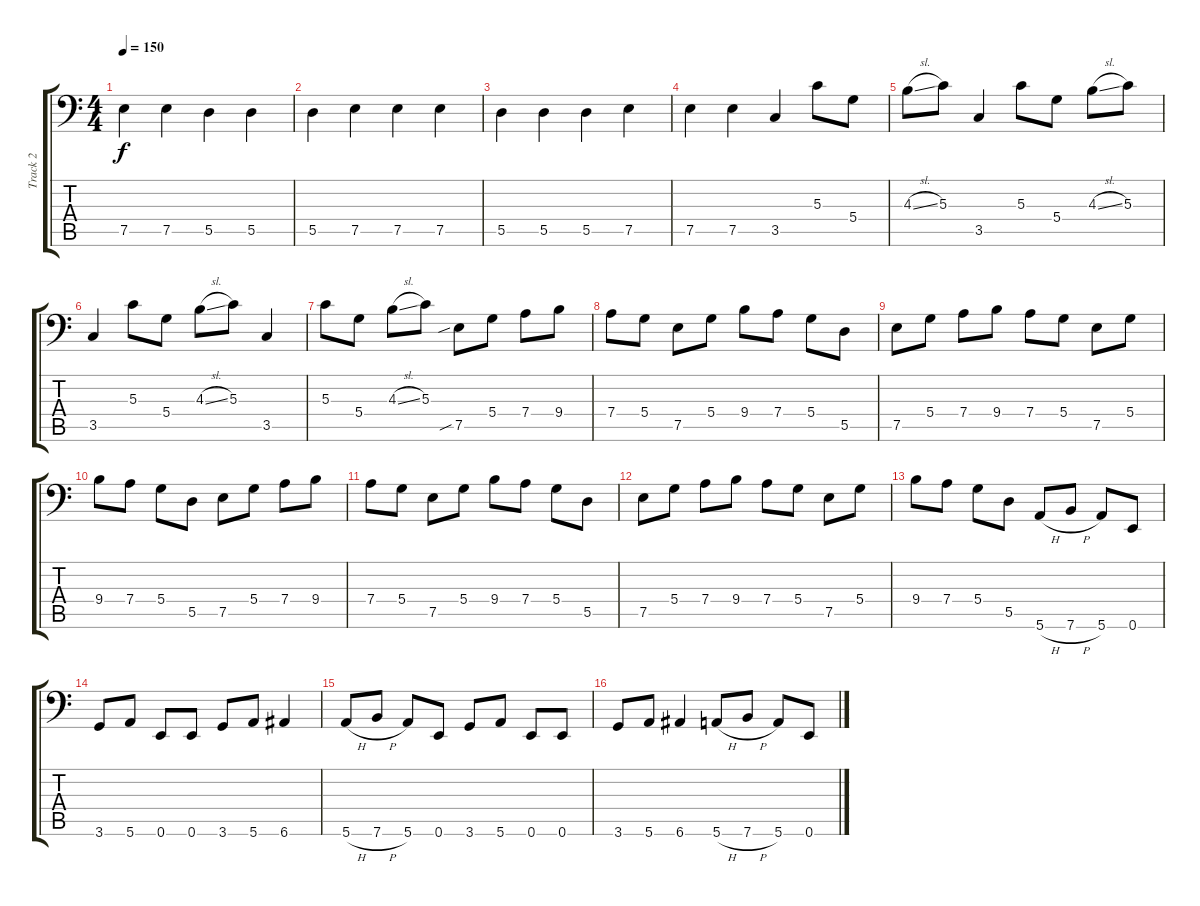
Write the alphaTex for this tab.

\track ("Track 2" "Track 2") {instrument electricbasspick}
\staff {score tabs}
\tuning (E3 B2 G2 D2 A1 E1) {hide}
\ts (4 4)
\tempo 150
\clef f4
\ks c
7.5.4{dy f} 7.5.4 5.5.4 5.5.4 |
5.5.4 7.5.4 7.5.4 7.5.4 |
5.5.4 5.5.4 5.5.4 7.5.4 |
7.5.4 7.5.4 3.5.4 5.3.8 5.4.8 |
4.3{sl}.8 5.3.8 3.5.4 5.3.8 5.4.8 4.3{sl}.8 5.3.8 |
3.5.4 5.3.8 5.4.8 4.3{sl}.8 5.3.8 3.5.4 |
5.3.8 5.4.8 4.3{sl}.8 5.3.8 7.5{sib}.8 5.4.8 7.4.8 9.4.8 |
7.4.8 5.4.8 7.5.8 5.4.8 9.4.8 7.4.8 5.4.8 5.5.8 |
7.5.8 5.4.8 7.4.8 9.4.8 7.4.8 5.4.8 7.5.8 5.4.8 |
9.4.8 7.4.8 5.4.8 5.5.8 7.5.8 5.4.8 7.4.8 9.4.8 |
7.4.8 5.4.8 7.5.8 5.4.8 9.4.8 7.4.8 5.4.8 5.5.8 |
7.5.8 5.4.8 7.4.8 9.4.8 7.4.8 5.4.8 7.5.8 5.4.8 |
9.4.8 7.4.8 5.4.8 5.5.8 5.6{h}.8 7.6{h}.8 5.6.8 0.6.8 |
3.6.8 5.6.8 0.6.8 0.6.8 3.6.8 5.6.8 6.6.4 |
5.6{h}.8 7.6{h}.8 5.6.8 0.6.8 3.6.8 5.6.8 0.6.8 0.6.8 |
3.6.8 5.6.8 6.6.4 5.6{h}.8 7.6{h}.8 5.6.8 0.6.8
